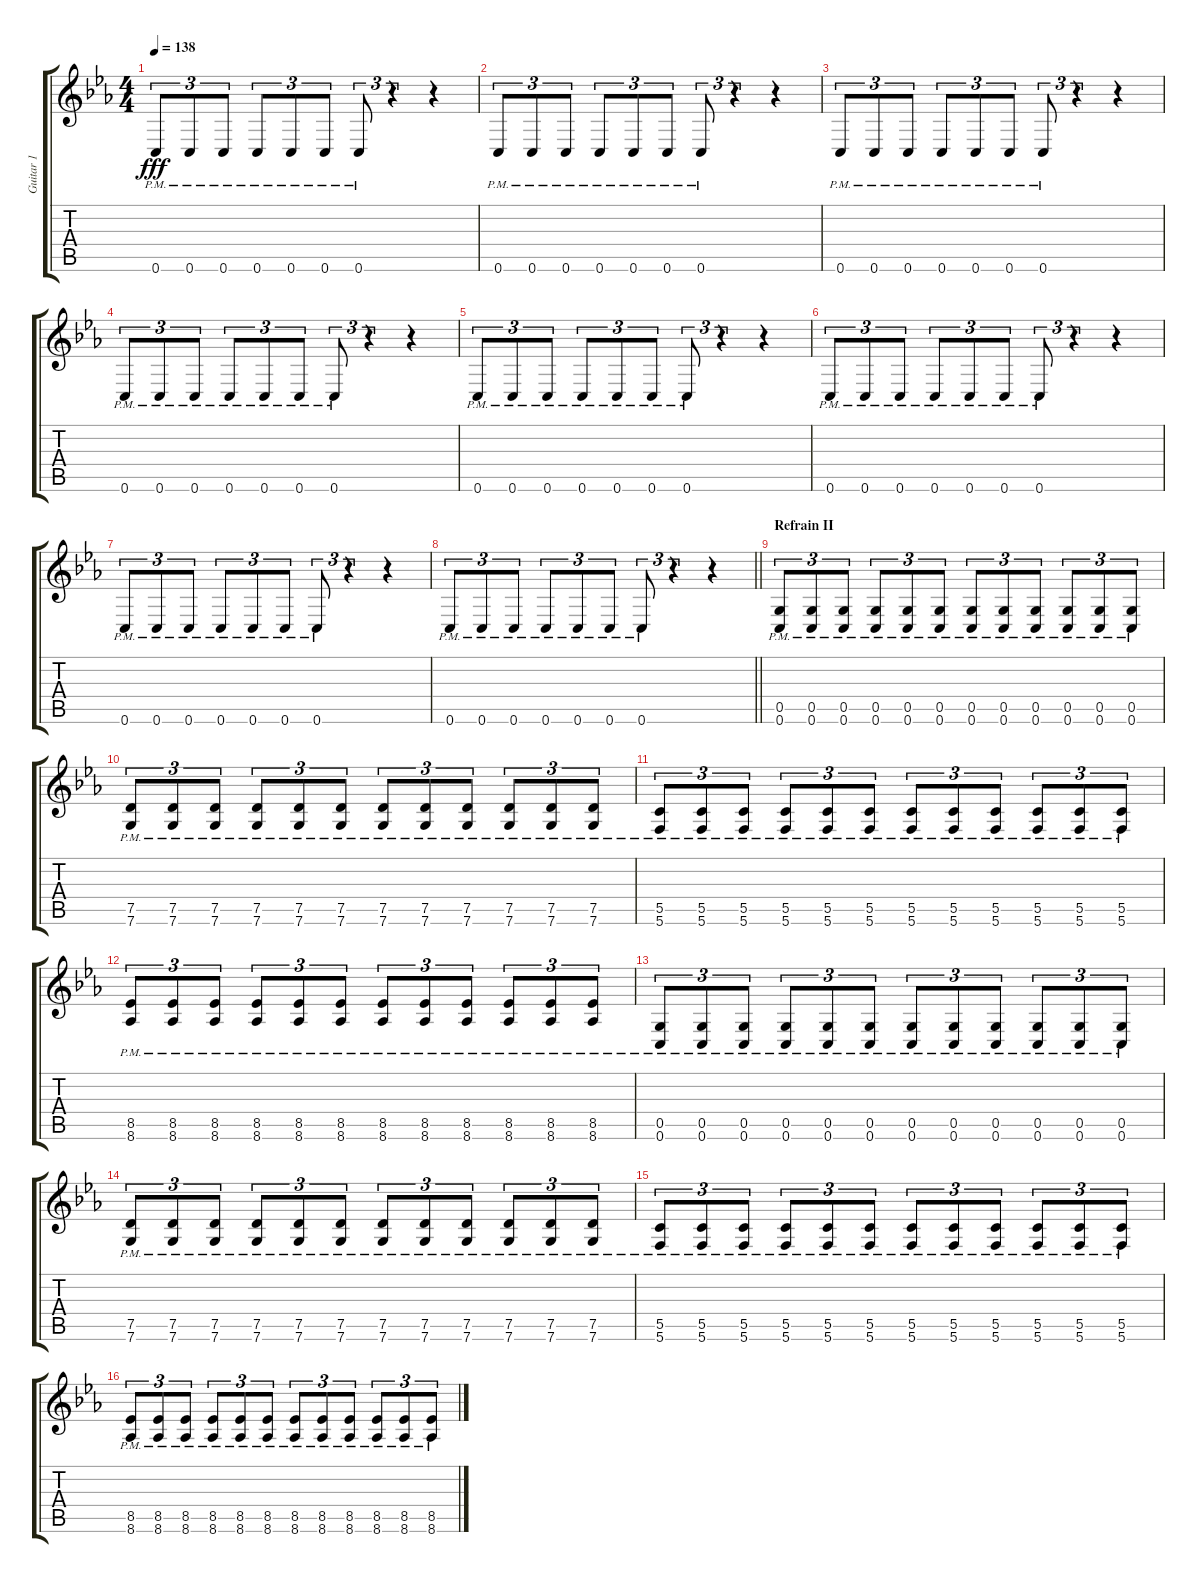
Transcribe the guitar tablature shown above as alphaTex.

\track ("Guitar 1" "Guitar 1") {instrument distortionguitar}
\staff {score tabs}
\tuning (D4 A3 F3 C3 G2 C2) {hide}
\ts (4 4)
\tempo 138
\clef g2
\ks eb
0.6{pm}.8{tu (3 2) dy fff} 0.6{pm}.8{tu (3 2)} 0.6{pm}.8{tu (3 2)} 0.6{pm}.8{tu (3 2)} 0.6{pm}.8{tu (3 2)} 0.6{pm}.8{tu (3 2)} 0.6{pm}.8{tu (3 2)} r.4{tu (3 2)} r.4 |
0.6{pm}.8{tu (3 2)} 0.6{pm}.8{tu (3 2)} 0.6{pm}.8{tu (3 2)} 0.6{pm}.8{tu (3 2)} 0.6{pm}.8{tu (3 2)} 0.6{pm}.8{tu (3 2)} 0.6{pm}.8{tu (3 2)} r.4{tu (3 2)} r.4 |
0.6{pm}.8{tu (3 2)} 0.6{pm}.8{tu (3 2)} 0.6{pm}.8{tu (3 2)} 0.6{pm}.8{tu (3 2)} 0.6{pm}.8{tu (3 2)} 0.6{pm}.8{tu (3 2)} 0.6{pm}.8{tu (3 2)} r.4{tu (3 2)} r.4 |
0.6{pm}.8{tu (3 2)} 0.6{pm}.8{tu (3 2)} 0.6{pm}.8{tu (3 2)} 0.6{pm}.8{tu (3 2)} 0.6{pm}.8{tu (3 2)} 0.6{pm}.8{tu (3 2)} 0.6{pm}.8{tu (3 2)} r.4{tu (3 2)} r.4 |
0.6{pm}.8{tu (3 2)} 0.6{pm}.8{tu (3 2)} 0.6{pm}.8{tu (3 2)} 0.6{pm}.8{tu (3 2)} 0.6{pm}.8{tu (3 2)} 0.6{pm}.8{tu (3 2)} 0.6{pm}.8{tu (3 2)} r.4{tu (3 2)} r.4 |
0.6{pm}.8{tu (3 2)} 0.6{pm}.8{tu (3 2)} 0.6{pm}.8{tu (3 2)} 0.6{pm}.8{tu (3 2)} 0.6{pm}.8{tu (3 2)} 0.6{pm}.8{tu (3 2)} 0.6{pm}.8{tu (3 2)} r.4{tu (3 2)} r.4 |
0.6{pm}.8{tu (3 2)} 0.6{pm}.8{tu (3 2)} 0.6{pm}.8{tu (3 2)} 0.6{pm}.8{tu (3 2)} 0.6{pm}.8{tu (3 2)} 0.6{pm}.8{tu (3 2)} 0.6{pm}.8{tu (3 2)} r.4{tu (3 2)} r.4 |
\barLineRight lightlight
0.6{pm}.8{tu (3 2)} 0.6{pm}.8{tu (3 2)} 0.6{pm}.8{tu (3 2)} 0.6{pm}.8{tu (3 2)} 0.6{pm}.8{tu (3 2)} 0.6{pm}.8{tu (3 2)} 0.6{pm}.8{tu (3 2)} r.4{tu (3 2)} r.4 |
\section ("" "Refrain II")
(0.5{pm} 0.6{pm}).8{tu (3 2)} (0.5{pm} 0.6{pm}).8{tu (3 2)} (0.5{pm} 0.6{pm}).8{tu (3 2)} (0.5{pm} 0.6{pm}).8{tu (3 2)} (0.5{pm} 0.6{pm}).8{tu (3 2)} (0.5{pm} 0.6{pm}).8{tu (3 2)} (0.5{pm} 0.6{pm}).8{tu (3 2)} (0.5{pm} 0.6{pm}).8{tu (3 2)} (0.5{pm} 0.6{pm}).8{tu (3 2)} (0.5{pm} 0.6{pm}).8{tu (3 2)} (0.5{pm} 0.6{pm}).8{tu (3 2)} (0.5{pm} 0.6{pm}).8{tu (3 2)} |
(7.5{pm} 7.6{pm}).8{tu (3 2)} (7.5{pm} 7.6{pm}).8{tu (3 2)} (7.5{pm} 7.6{pm}).8{tu (3 2)} (7.5{pm} 7.6{pm}).8{tu (3 2)} (7.5{pm} 7.6{pm}).8{tu (3 2)} (7.5{pm} 7.6{pm}).8{tu (3 2)} (7.5{pm} 7.6{pm}).8{tu (3 2)} (7.5{pm} 7.6{pm}).8{tu (3 2)} (7.5{pm} 7.6{pm}).8{tu (3 2)} (7.5{pm} 7.6{pm}).8{tu (3 2)} (7.5{pm} 7.6{pm}).8{tu (3 2)} (7.5{pm} 7.6{pm}).8{tu (3 2)} |
(5.5{pm} 5.6{pm}).8{tu (3 2)} (5.5{pm} 5.6{pm}).8{tu (3 2)} (5.5{pm} 5.6{pm}).8{tu (3 2)} (5.5{pm} 5.6{pm}).8{tu (3 2)} (5.5{pm} 5.6{pm}).8{tu (3 2)} (5.5{pm} 5.6{pm}).8{tu (3 2)} (5.5{pm} 5.6{pm}).8{tu (3 2)} (5.5{pm} 5.6{pm}).8{tu (3 2)} (5.5{pm} 5.6{pm}).8{tu (3 2)} (5.5{pm} 5.6{pm}).8{tu (3 2)} (5.5{pm} 5.6{pm}).8{tu (3 2)} (5.5{pm} 5.6{pm}).8{tu (3 2)} |
(8.5{pm} 8.6{pm}).8{tu (3 2)} (8.5{pm} 8.6{pm}).8{tu (3 2)} (8.5{pm} 8.6{pm}).8{tu (3 2)} (8.5{pm} 8.6{pm}).8{tu (3 2)} (8.5{pm} 8.6{pm}).8{tu (3 2)} (8.5{pm} 8.6{pm}).8{tu (3 2)} (8.5{pm} 8.6{pm}).8{tu (3 2)} (8.5{pm} 8.6{pm}).8{tu (3 2)} (8.5{pm} 8.6{pm}).8{tu (3 2)} (8.5{pm} 8.6{pm}).8{tu (3 2)} (8.5{pm} 8.6{pm}).8{tu (3 2)} (8.5{pm} 8.6{pm}).8{tu (3 2)} |
(0.5{pm} 0.6{pm}).8{tu (3 2)} (0.5{pm} 0.6{pm}).8{tu (3 2)} (0.5{pm} 0.6{pm}).8{tu (3 2)} (0.5{pm} 0.6{pm}).8{tu (3 2)} (0.5{pm} 0.6{pm}).8{tu (3 2)} (0.5{pm} 0.6{pm}).8{tu (3 2)} (0.5{pm} 0.6{pm}).8{tu (3 2)} (0.5{pm} 0.6{pm}).8{tu (3 2)} (0.5{pm} 0.6{pm}).8{tu (3 2)} (0.5{pm} 0.6{pm}).8{tu (3 2)} (0.5{pm} 0.6{pm}).8{tu (3 2)} (0.5{pm} 0.6{pm}).8{tu (3 2)} |
(7.5{pm} 7.6{pm}).8{tu (3 2)} (7.5{pm} 7.6{pm}).8{tu (3 2)} (7.5{pm} 7.6{pm}).8{tu (3 2)} (7.5{pm} 7.6{pm}).8{tu (3 2)} (7.5{pm} 7.6{pm}).8{tu (3 2)} (7.5{pm} 7.6{pm}).8{tu (3 2)} (7.5{pm} 7.6{pm}).8{tu (3 2)} (7.5{pm} 7.6{pm}).8{tu (3 2)} (7.5{pm} 7.6{pm}).8{tu (3 2)} (7.5{pm} 7.6{pm}).8{tu (3 2)} (7.5{pm} 7.6{pm}).8{tu (3 2)} (7.5{pm} 7.6{pm}).8{tu (3 2)} |
(5.5{pm} 5.6{pm}).8{tu (3 2)} (5.5{pm} 5.6{pm}).8{tu (3 2)} (5.5{pm} 5.6{pm}).8{tu (3 2)} (5.5{pm} 5.6{pm}).8{tu (3 2)} (5.5{pm} 5.6{pm}).8{tu (3 2)} (5.5{pm} 5.6{pm}).8{tu (3 2)} (5.5{pm} 5.6{pm}).8{tu (3 2)} (5.5{pm} 5.6{pm}).8{tu (3 2)} (5.5{pm} 5.6{pm}).8{tu (3 2)} (5.5{pm} 5.6{pm}).8{tu (3 2)} (5.5{pm} 5.6{pm}).8{tu (3 2)} (5.5{pm} 5.6{pm}).8{tu (3 2)} |
(8.5{pm} 8.6{pm}).8{tu (3 2)} (8.5{pm} 8.6{pm}).8{tu (3 2)} (8.5{pm} 8.6{pm}).8{tu (3 2)} (8.5{pm} 8.6{pm}).8{tu (3 2)} (8.5{pm} 8.6{pm}).8{tu (3 2)} (8.5{pm} 8.6{pm}).8{tu (3 2)} (8.5{pm} 8.6{pm}).8{tu (3 2)} (8.5{pm} 8.6{pm}).8{tu (3 2)} (8.5{pm} 8.6{pm}).8{tu (3 2)} (8.5{pm} 8.6{pm}).8{tu (3 2)} (8.5{pm} 8.6{pm}).8{tu (3 2)} (8.5{pm} 8.6{pm}).8{tu (3 2)}
